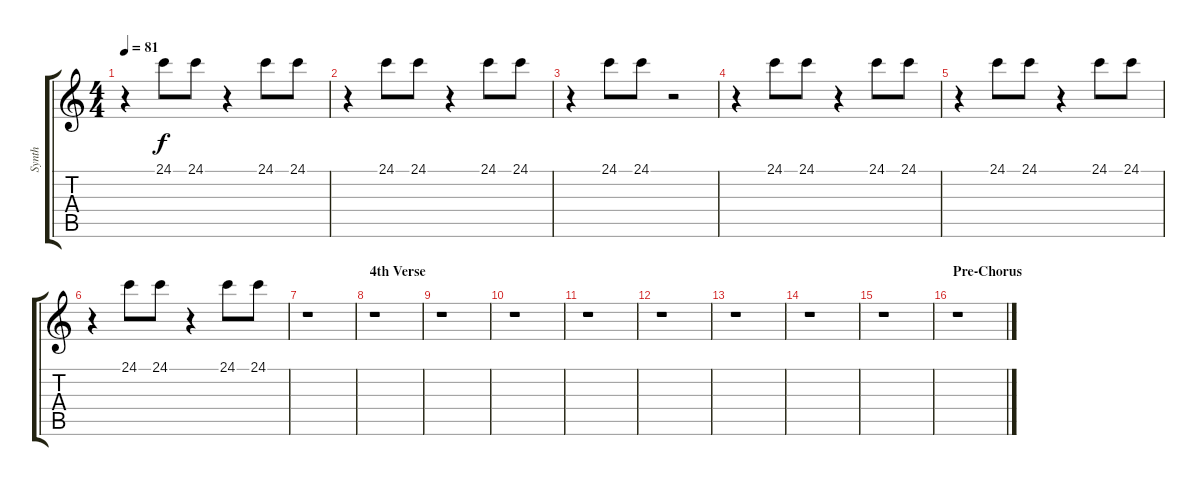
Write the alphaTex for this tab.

\track ("Synth" "Synth") {instrument lead4chiff}
\staff {score tabs}
\tuning (C4 G3 Eb3 Bb2 F2 C2) {hide}
\ts (4 4)
\tempo 81
\clef g2
\ks c
r.4{dy f} 24.1.8 24.1.8 r.4 24.1.8 24.1.8 |
r.4 24.1.8 24.1.8 r.4 24.1.8 24.1.8 |
r.4 24.1.8 24.1.8 r.2 |
r.4 24.1.8 24.1.8 r.4 24.1.8 24.1.8 |
r.4 24.1.8 24.1.8 r.4 24.1.8 24.1.8 |
r.4 24.1.8 24.1.8 r.4 24.1.8 24.1.8 |
r.1 |
\section ("" "4th Verse")
r.1 |
r.1 |
r.1 |
r.1 |
r.1 |
r.1 |
r.1 |
r.1 |
\section ("" "Pre-Chorus")
r.1
